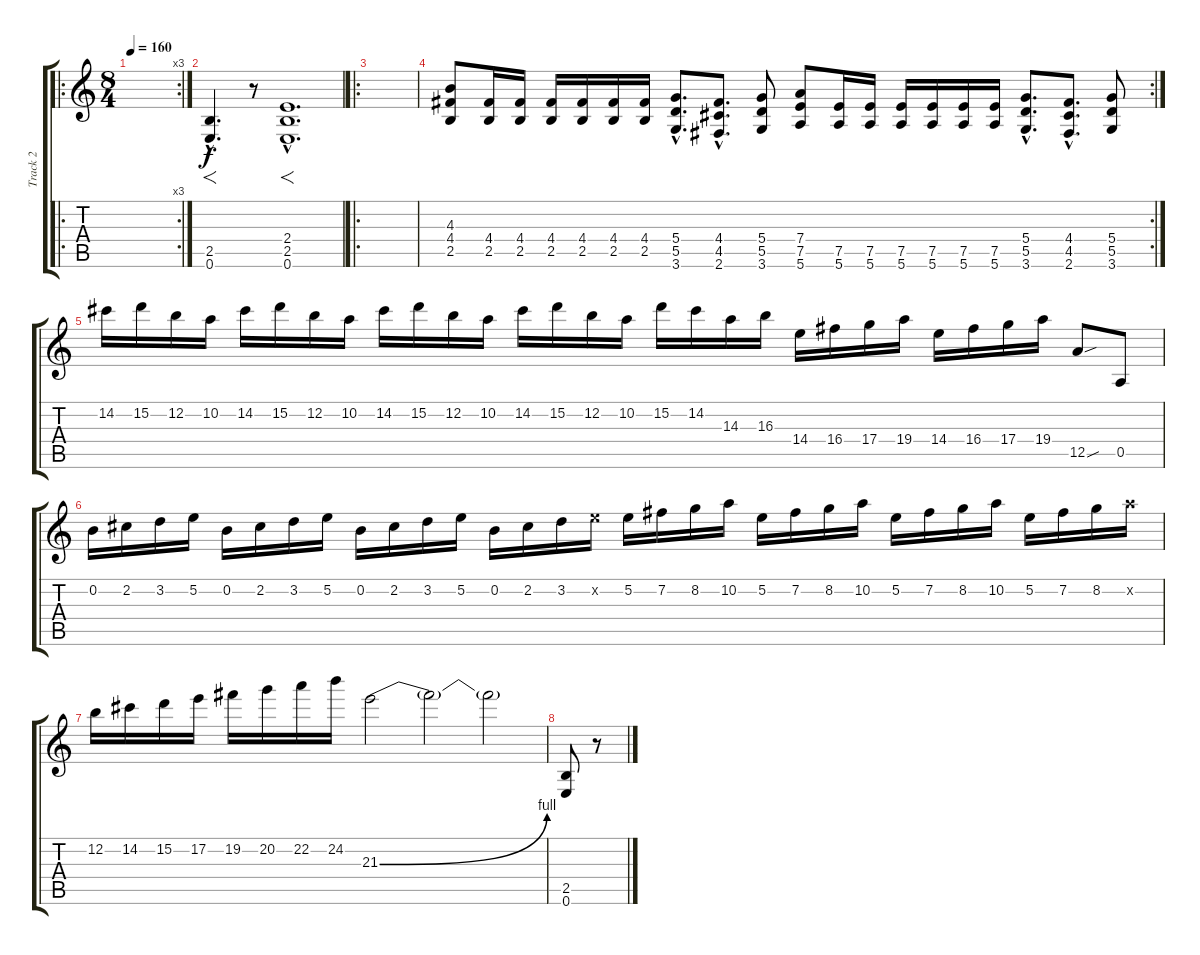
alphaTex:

\track ("Track 2" "Track 2") {instrument distortionguitar}
\staff {score tabs}
\tuning (E4 B3 G3 D3 A2 E2) {hide}
\ro
\rc 3
\ts (8 4)
\tempo 160
\clef g2
\ks c
|
(2.5{hac} 0.6{hac}).4{f d} r.8 (2.4{hac} 2.5{hac} 0.6{hac}).1{f d} |
\ro
|
\rc 2
(4.3 4.4 2.5).8 (4.4 2.5).16 (4.4 2.5).16 (4.4 2.5).16 (4.4 2.5).16 (4.4 2.5).16 (4.4 2.5).16 (5.4{hac} 5.5{hac} 3.6{hac}).8{d} (4.4{hac} 4.5{hac} 2.6{hac}).8{d} (5.4 5.5 3.6).8 (7.4 7.5 5.6).8 (7.5 5.6).16 (7.5 5.6).16 (7.5 5.6).16 (7.5 5.6).16 (7.5 5.6).16 (7.5 5.6).16 (5.4{hac} 5.5{hac} 3.6{hac}).8{d} (4.4{hac} 4.5{hac} 2.6{hac}).8{d} (5.4 5.5 3.6).8 |
14.2.16 15.2.16 12.2.16 10.2.16 14.2.16 15.2.16 12.2.16 10.2.16 14.2.16 15.2.16 12.2.16 10.2.16 14.2.16 15.2.16 12.2.16 10.2.16 15.2.16 14.2.16 14.3.16 16.3.16 14.4.16 16.4.16 17.4.16 19.4.16 14.4.16 16.4.16 17.4.16 19.4.16 12.5{sou}.8 0.5.8 |
0.2.16 2.2.16 3.2.16 5.2.16 0.2.16 2.2.16 3.2.16 5.2.16 0.2.16 2.2.16 3.2.16 5.2.16 0.2.16 2.2.16 3.2.16 5.2{x}.16 5.2.16 7.2.16 8.2.16 10.2.16 5.2.16 7.2.16 8.2.16 10.2.16 5.2.16 7.2.16 8.2.16 10.2.16 5.2.16 7.2.16 8.2.16 10.2{x}.16 |
12.2.16 14.2.16 15.2.16 17.2.16 19.2.16 20.2.16 22.2.16 24.2.16 21.3{be (bend 0 0 60 4)}.2 21.3{t}.2 21.3{t}.2 |
(2.5 0.6).8 r.8
